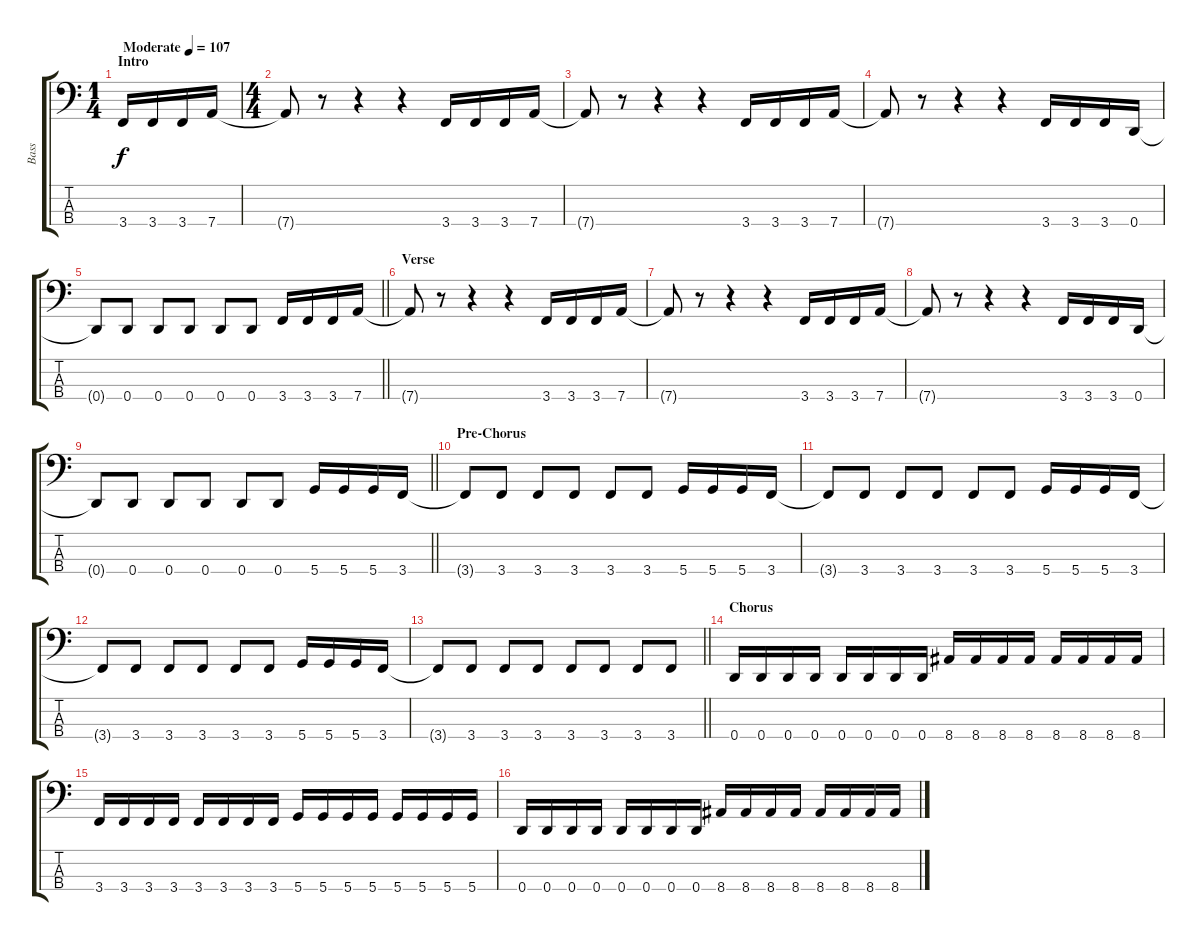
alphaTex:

\track ("Bass" "Bass") {instrument electricbassfinger}
\staff {score tabs}
\tuning (G2 D2 A1 D1) {hide}
\ts (1 4)
\section ("" "Intro")
\tempo (107 "Moderate")
\clef f4
\ks c
3.4.16{dy f instrument electricbassfinger} 3.4.16 3.4.16 7.4.16 |
\ts (4 4)
7.4{t}.8 r.8 r.4 r.4 3.4.16 3.4.16 3.4.16 7.4.16 |
7.4{t}.8 r.8 r.4 r.4 3.4.16 3.4.16 3.4.16 7.4.16 |
7.4{t}.8 r.8 r.4 r.4 3.4.16 3.4.16 3.4.16 0.4.16 |
\barLineRight lightlight
0.4{t}.8 0.4.8 0.4.8 0.4.8 0.4.8 0.4.8 3.4.16 3.4.16 3.4.16 7.4.16 |
\section ("" "Verse")
7.4{t}.8 r.8 r.4 r.4 3.4.16 3.4.16 3.4.16 7.4.16 |
7.4{t}.8 r.8 r.4 r.4 3.4.16 3.4.16 3.4.16 7.4.16 |
7.4{t}.8 r.8 r.4 r.4 3.4.16 3.4.16 3.4.16 0.4.16 |
\barLineRight lightlight
0.4{t}.8 0.4.8 0.4.8 0.4.8 0.4.8 0.4.8 5.4.16 5.4.16 5.4.16 3.4.16 |
\section ("" "Pre-Chorus")
3.4{t}.8 3.4.8 3.4.8 3.4.8 3.4.8 3.4.8 5.4.16 5.4.16 5.4.16 3.4.16 |
3.4{t}.8 3.4.8 3.4.8 3.4.8 3.4.8 3.4.8 5.4.16 5.4.16 5.4.16 3.4.16 |
3.4{t}.8 3.4.8 3.4.8 3.4.8 3.4.8 3.4.8 5.4.16 5.4.16 5.4.16 3.4.16 |
\barLineRight lightlight
3.4{t}.8 3.4.8 3.4.8 3.4.8 3.4.8 3.4.8 3.4.8 3.4.8 |
\section ("" "Chorus")
0.4.16 0.4.16 0.4.16 0.4.16 0.4.16 0.4.16 0.4.16 0.4.16 8.4.16 8.4.16 8.4.16 8.4.16 8.4.16 8.4.16 8.4.16 8.4.16 |
3.4.16 3.4.16 3.4.16 3.4.16 3.4.16 3.4.16 3.4.16 3.4.16 5.4.16 5.4.16 5.4.16 5.4.16 5.4.16 5.4.16 5.4.16 5.4.16 |
0.4.16 0.4.16 0.4.16 0.4.16 0.4.16 0.4.16 0.4.16 0.4.16 8.4.16 8.4.16 8.4.16 8.4.16 8.4.16 8.4.16 8.4.16 8.4.16
